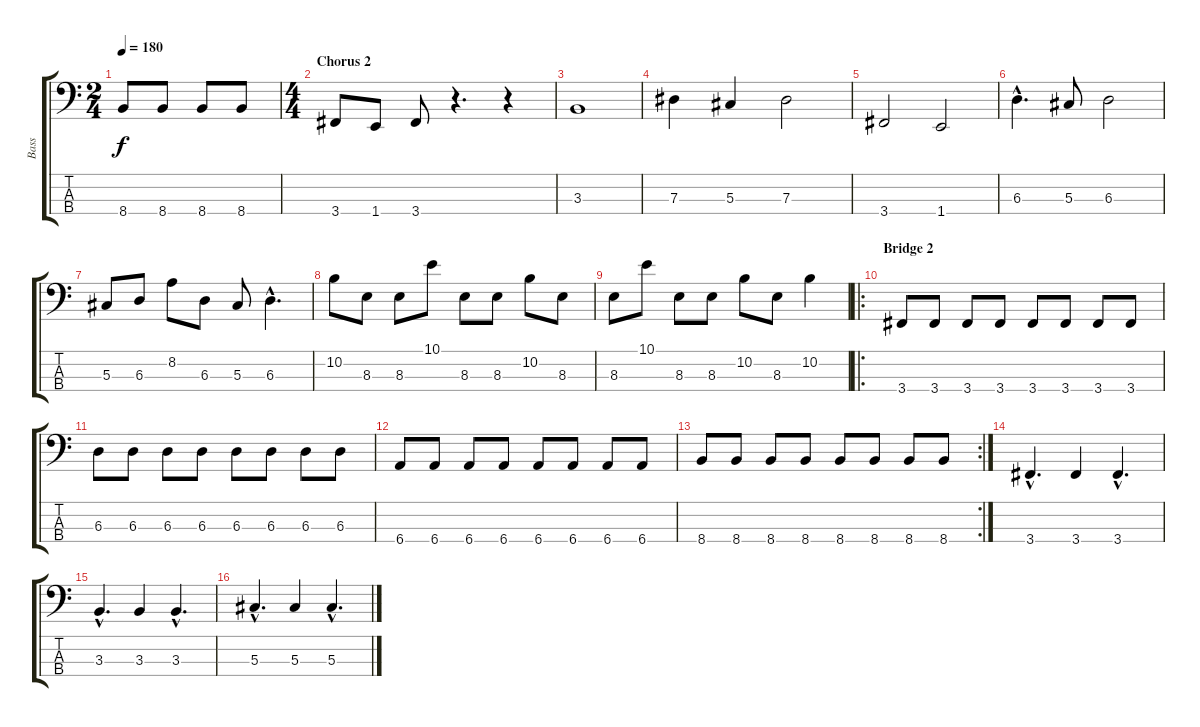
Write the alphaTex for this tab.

\track ("Bass" "Bass") {instrument electricbassfinger}
\staff {score tabs}
\tuning (Gb2 Db2 Ab1 Eb1) {hide}
\ts (2 4)
\tempo 180
\clef f4
\ks c
8.4.8{dy f} 8.4.8 8.4.8 8.4.8 |
\ts (4 4)
\section ("" "Chorus 2")
3.4.8 1.4.8 3.4.8 r.4{d} r.4 |
3.3.1 |
7.3.4 5.3.4 7.3.2 |
3.4.2 1.4.2 |
6.3{hac}.4{d} 5.3.8 6.3.2 |
5.3.8 6.3.8 8.2.8 6.3.8 5.3.8 6.3{hac}.4{d} |
10.2.8 8.3.8 8.3.8 10.1.8 8.3.8 8.3.8 10.2.8 8.3.8 |
8.3.8 10.1.8 8.3.8 8.3.8 10.2.8 8.3.8 10.2.4 |
\ro
\section ("" "Bridge 2")
3.4.8 3.4.8 3.4.8 3.4.8 3.4.8 3.4.8 3.4.8 3.4.8 |
6.3.8 6.3.8 6.3.8 6.3.8 6.3.8 6.3.8 6.3.8 6.3.8 |
6.4.8 6.4.8 6.4.8 6.4.8 6.4.8 6.4.8 6.4.8 6.4.8 |
\rc 2
8.4.8 8.4.8 8.4.8 8.4.8 8.4.8 8.4.8 8.4.8 8.4.8 |
3.4{hac}.4{d} 3.4.4 3.4{hac}.4{d} |
3.3{hac}.4{d} 3.3.4 3.3{hac}.4{d} |
5.3{hac}.4{d} 5.3.4 5.3{hac}.4{d}
